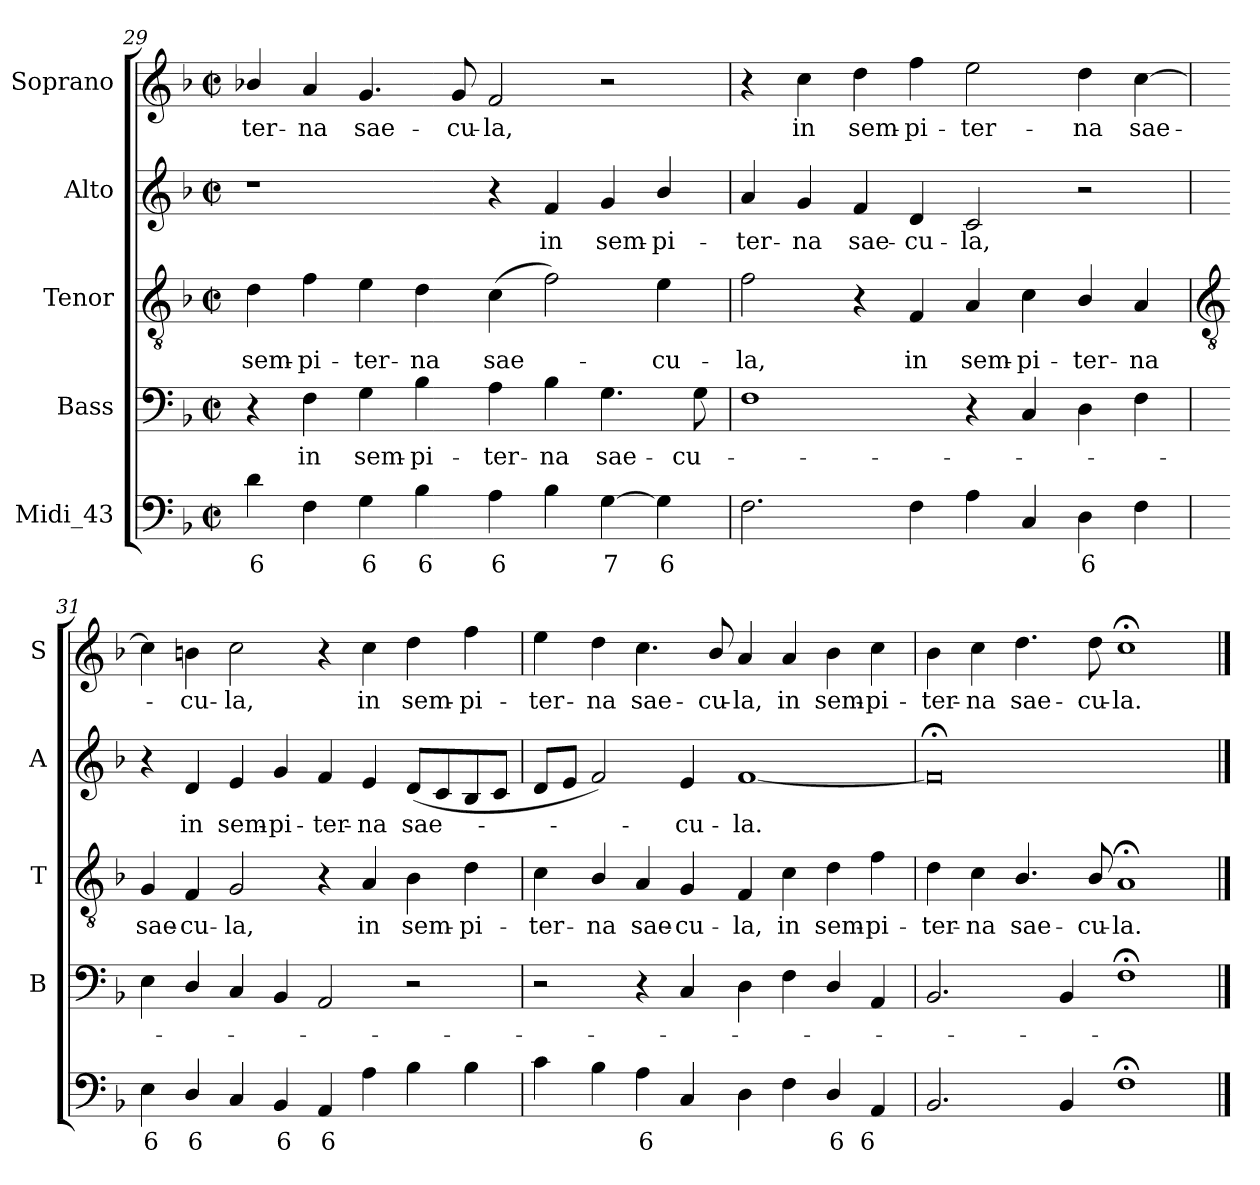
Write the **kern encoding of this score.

**kern	**text	**kern	**text	**kern	**text	**kern	**text	**kern	**text
*part5	*part5	*part4	*part4	*part3	*part3	*part2	*part2	*part1	*part1
*staff5	*staff5	*staff4	*staff4	*staff3	*staff3	*staff2	*staff2	*staff1	*staff1
*I"Midi_43	*	*I"Bass	*	*I"Tenor	*	*I"Alto	*	*I"Soprano	*
*	*	*I'B	*	*I'T	*	*I'A	*	*I'S	*
*clefF4	*	*clefF4	*	*clefGv2	*	*clefG2	*	*clefG2	*
*k[b-]	*	*k[b-]	*	*k[b-]	*	*k[b-]	*	*k[b-]	*
*F:	*	*F:	*	*F:	*	*F:	*	*F:	*
*M4/2	*	*M4/2	*	*M4/2	*	*M4/2	*	*M4/2	*
*met(c|)	*	*met(c|)	*	*met(c|)	*	*met(c|)	*	*met(c|)	*
=29	=29	=29	=29	=29	=29	=29	=29	=29	=29
!	!LO:LY:b	!	!	!	!LO:LY:b	!	!	!	!LO:LY:b
4d	6	4r	.	4d	sem-	1r	.	4b-X/	-ter-
!	!	!	!LO:LY:b	!	!LO:LY:b	!	!	!	!LO:LY:b
4F	.	4F	in	4f	-pi-	.	.	4a	-na
!	!LO:LY:b	!	!LO:LY:b	!	!LO:LY:b	!	!	!	!LO:LY:b
4G	6	4G	sem-	4e	-ter-	.	.	4.g	sae-
!	!LO:LY:b	!	!LO:LY:b	!	!LO:LY:b	!	!	!	!
4B-	6	4B-	-pi-	4d	-na	.	.	.	.
!	!	!	!	!	!	!	!	!	!LO:LY:b
.	.	.	.	.	.	.	.	8g	-cu-
!	!LO:LY:b	!	!LO:LY:b	!	!LO:LY:b	!	!	!	!LO:LY:b
4A	6	4A	-ter-	(>4c	sae-	4r	.	2f	-la,
!	!	!	!LO:LY:b	!	!	!	!LO:LY:b	!	!
4B-	.	4B-	-na	2f)	.	4f	in	.	.
!	!LO:LY:b	!	!LO:LY:b	!	!	!	!LO:LY:b	!	!
[4G	7	4.G	sae-	.	.	4g	sem-	2r	.
!	!LO:LY:b	!	!	!	!LO:LY:b	!	!LO:LY:b	!	!
4G]	6	.	.	4e	cu-	4b-/	-pi-	.	.
!	!	!	!LO:LY:b	!	!	!	!	!	!
.	.	8GL	-cu-	.	.	.	.	.	.
=30	=30	=30	=30	=30	=30	=30	=30	=30	=30
!	!	!	!	!	!LO:LY:b	!	!LO:LY:b	!	!
2.F	.	1F	.	2f	-la,	4a	-ter-	4r	.
!	!	!	!	!	!	!	!LO:LY:b	!	!LO:LY:b
.	.	.	.	.	.	4g	-na	4cc	in
!	!	!	!	!	!	!	!LO:LY:b	!	!LO:LY:b
.	.	.	.	4r	.	4f	sae-	4dd	sem-
!	!	!	!	!	!LO:LY:b	!	!LO:LY:b	!	!LO:LY:b
4F	.	.	.	4F	in	4d	-cu-	4ff	-pi-
!	!	!	!	!	!LO:LY:b	!	!LO:LY:b	!	!LO:LY:b
4A	.	4r	.	4A	sem-	2c	-la,	2ee	-ter-
!	!	!	!	!	!LO:LY:b	!	!	!	!
4C	.	4C	.	4c	-pi-	.	.	.	.
!	!LO:LY:b	!	!	!	!LO:LY:b	!	!	!	!LO:LY:b
4D	6	4D	.	4B-/	-ter-	2r	.	4dd	-na
!	!	!	!	!	!LO:LY:b	!	!	!	!LO:LY:b
4F	.	4F	.	4A	-na	.	.	[4cc	sae-
!!LO:LB:g=z
=31	=31	=31	=31	=31	=31	=31	=31	=31	=31
*	*	*	*	*clefGv2	*	*	*	*	*
!	!LO:LY:b	!	!	!	!LO:LY:b	!	!	!	!
4E	6	4E	.	4G	sae-	4r	.	4cc]	.
!	!LO:LY:b	!	!	!	!LO:LY:b	!	!LO:LY:b	!	!LO:LY:b
4D/	6	4D/	.	4F	-cu-	4d	in	4bn	cu-
!	!	!	!	!	!LO:LY:b	!	!LO:LY:b	!	!LO:LY:b
4C	.	4C	.	2G	-la,	4e	sem-	2cc	-la,
!	!LO:LY:b	!	!	!	!	!	!LO:LY:b	!	!
4BB-	6	4BB-	.	.	.	4g	-pi-	.	.
!	!LO:LY:b	!	!	!	!	!	!LO:LY:b	!	!
4AA	6	2AA	.	4r	.	4f	-ter-	4r	.
!	!	!	!	!	!LO:LY:b	!	!LO:LY:b	!	!LO:LY:b
4A	.	.	.	4A	in	4e	-na	4cc	in
!	!	!	!	!	!LO:LY:b	!	!LO:LY:b	!	!LO:LY:b
4B-	.	2r	.	4B-	sem-	(<8dL	sae-	4dd	sem-
.	.	.	.	.	.	8c	.	.	.
!	!	!	!	!	!LO:LY:b	!	!	!	!LO:LY:b
4B-	.	.	.	4d	-pi-	8B-	.	4ff	-pi-
.	.	.	.	.	.	8cJ	.	.	.
=32	=32	=32	=32	=32	=32	=32	=32	=32	=32
!	!	!	!	!	!LO:LY:b	!	!	!	!LO:LY:b
4c	.	2r	.	4c	-ter-	8dL	.	4ee	-ter-
.	.	.	.	.	.	8eJ	.	.	.
!	!	!	!	!	!LO:LY:b	!	!	!	!LO:LY:b
4B-	.	.	.	4B-/	-na	2f)	.	4dd	-na
!	!LO:LY:b	!	!	!	!LO:LY:b	!	!	!	!LO:LY:b
4A	6	4r	.	4A	sae-	.	.	4.cc	sae-
!	!	!	!	!	!LO:LY:b	!	!LO:LY:b	!	!
4C	.	4C	.	4G	-cu-	4e	cu-	.	.
!	!	!	!	!	!	!	!	!	!LO:LY:b
.	.	.	.	.	.	.	.	8b-/	-cu-
!	!	!	!	!	!LO:LY:b	!	!LO:LY:b	!	!LO:LY:b
4D	.	4D	.	4F	-la,	[1f	-la.	4a	-la,
!	!	!	!	!	!LO:LY:b	!	!	!	!LO:LY:b
4F	.	4F	.	4c	in	.	.	4a	in
!	!LO:LY:b	!	!	!	!LO:LY:b	!	!	!	!LO:LY:b
4D/	6	4D/	.	4d	sem-	.	.	4b-	sem-
!	!LO:LY:b	!	!	!	!LO:LY:b	!	!	!	!LO:LY:b
4AA	6	4AA	.	4f	-pi-	.	.	4cc	-pi-
=33	=33	=33	=33	=33	=33	=33	=33	=33	=33
!	!	!	!	!	!LO:LY:b	!	!	!	!LO:LY:b
2.BB-	.	2.BB-	.	4d	-ter-	0f;<]	.	4b-	-ter-
!	!	!	!	!	!LO:LY:b	!	!	!	!LO:LY:b
.	.	.	.	4c	-na	.	.	4cc	-na
!	!	!	!	!	!LO:LY:b	!	!	!	!LO:LY:b
.	.	.	.	4.B-/	sae-	.	.	4.dd	sae-
4BB-	.	4BB-	.	.	.	.	.	.	.
!	!	!	!	!	!LO:LY:b	!	!	!	!LO:LY:b
.	.	.	.	8B-/	-cu-	.	.	8dd	-cu-
!	!	!	!	!	!LO:LY:b	!	!	!	!LO:LY:b
1F;<	.	1F;<	.	1A;<	-la.	.	.	1cc;<	-la.
==	==	==	==	==	==	==	==	==	==
*-	*-	*-	*-	*-	*-	*-	*-	*-	*-
